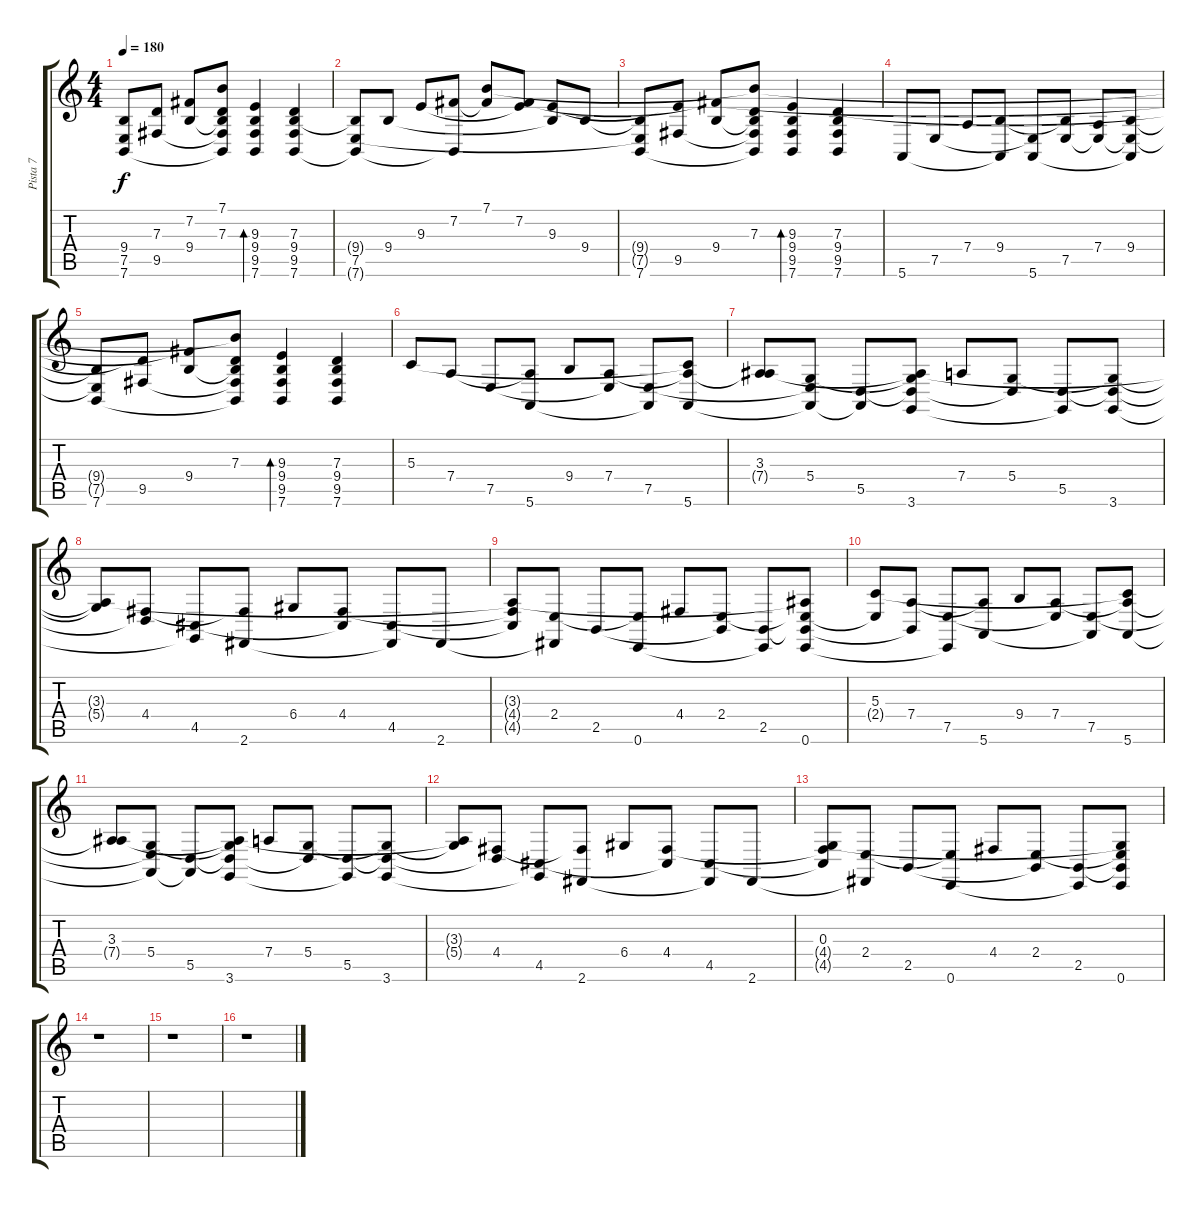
\track ("Pista 7" "Pista 7") {instrument acousticgrandpiano}
\staff {score tabs}
\tuning (E4 B3 G3 D3 A2 E2) {hide}
\ts (4 4)
\tempo 180
\clef g2
\ks c
(9.4{t} 7.5{t} 7.6).8{dy f} (7.3{t} 9.5).8 (7.2{t} 9.4).8 (7.1{t} 7.3 9.4{t} 9.5{t} 7.6{t}).8 (9.3 9.4 9.5 7.6).4{bd 60} (7.3 9.4 9.5 7.6).4 |
(9.4{t} 7.5 7.6{t}).8 9.4.8 9.3.8 (7.2 7.6{t}).8 (7.1 7.2{t}).8 (7.2 9.3{t}).8 (9.3 9.4{t}).8 9.4.8 |
(9.4{t} 7.5{t} 7.6).8 (9.3{t} 9.5).8 (7.2{t} 9.4).8 (7.1{t} 7.3 9.4{t} 9.5{t} 7.6{t}).8 (9.3 9.4 9.5 7.6).4{bd 60} (7.3 9.4 9.5 7.6).4 |
5.6.8 7.5.8 7.4.8 (9.4 5.6{t}).8 (7.5{t} 5.6).8 (9.4{t} 7.5).8 (7.4 7.5{t}).8 (9.4 7.5{t} 5.6{t}).8 |
(9.4{t} 7.5{t} 7.6).8 (7.3{t} 9.5).8 (7.2{t} 9.4).8 (7.1{t} 7.3 9.4{t} 9.5{t} 7.6{t}).8 (9.3 9.4 9.5 7.6).4{bd 60} (7.3 9.4 9.5 7.6).4 |
5.3.8 7.4.8 7.5.8 (7.4{t} 5.6).8 9.4.8 (7.4 7.5{t}).8 (7.5 5.6{t}).8 (5.3{t} 7.4{t} 5.6).8 |
(3.3 7.4{t}).8 (5.4 7.5{t} 5.6{t}).8 (5.5 5.6{t}).8 (3.3{t} 5.4{t} 5.5{t} 3.6).8 7.4.8 (5.4 5.5{t}).8 (5.5 3.6{t}).8 (5.4{t} 5.5{t} 3.6).8 |
(3.3{t} 5.4{t}).8 (4.4 5.5{t}).8 (4.5 3.6{t}).8 (4.4{t} 2.6).8 6.4.8 (4.4 4.5{t}).8 (4.5 2.6{t}).8 2.6.8 |
(3.3{t} 4.4{t} 4.5{t}).8 (2.4 2.6{t}).8 2.5.8 (2.4{t} 0.6).8 4.4.8 (2.4 2.5{t}).8 (2.5 0.6{t}).8 (3.3{t} 2.4{t} 2.5{t} 0.6).8 |
(5.3 2.4{t}).8 (7.4 2.5{t}).8 (7.5 0.6{t}).8 (7.4{t} 5.6).8 9.4.8 (7.4 7.5{t}).8 (7.5 5.6{t}).8 (5.3{t} 7.4{t} 5.6).8 |
(3.3 7.4{t}).8 (5.4 7.5{t} 5.6{t}).8 (5.5 5.6{t}).8 (3.3{t} 5.4{t} 5.5{t} 3.6).8 7.4.8 (5.4 5.5{t}).8 (5.5 3.6{t}).8 (5.4{t} 5.5{t} 3.6).8 |
(3.3{t} 5.4{t}).8 (4.4 5.5{t}).8 (4.5 3.6{t}).8 (4.4{t} 2.6).8 6.4.8 (4.4 4.5{t}).8 (4.5 2.6{t}).8 2.6.8 |
(0.3 4.4{t} 4.5{t}).8 (2.4 2.6{t}).8 2.5.8 (2.4{t} 0.6).8 4.4.8 (2.4 2.5{t}).8 (2.5 0.6{t}).8 (0.3{t} 2.4{t} 2.5{t} 0.6).8 |
r.1 |
r.1 |
r.1
